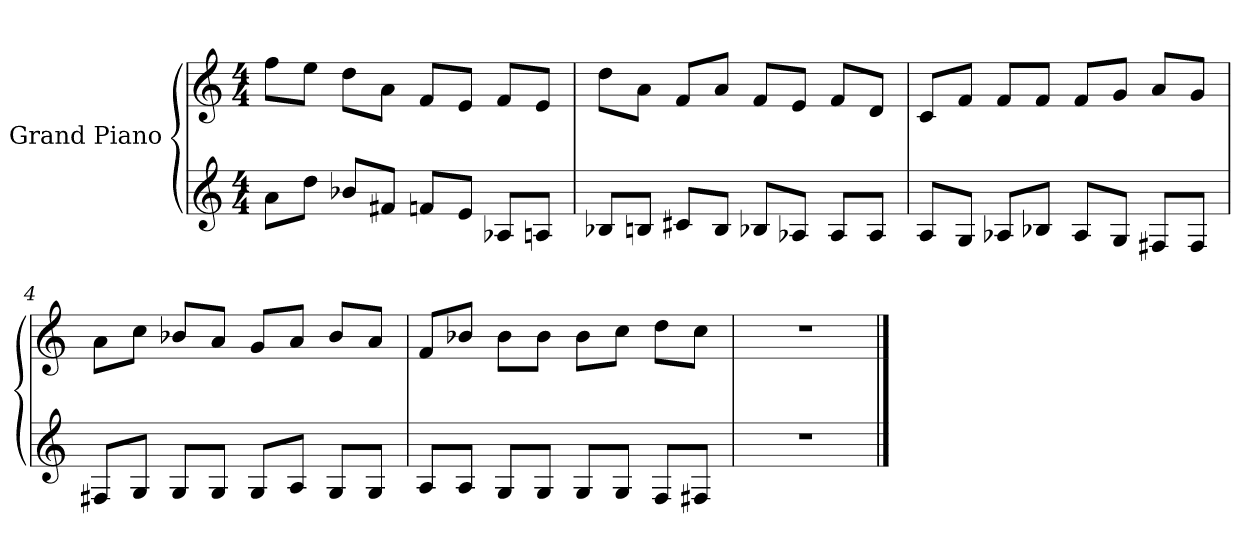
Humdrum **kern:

**kern	**kern
*part2	*part1
*staff2	*staff1
*I"Grand Piano	*I"Grand Piano
*clefG2	*clefG2
*k[]	*k[]
*C:	*C:
*M4/4	*M4/4
*MM60	*MM60
=1	=1
8aL	8ffL
8ddJ	8eeJ
8b-XL	8ddL
8f#XJ	8aJ
8fnL	8fL
8eJ	8eJ
8A-XL	8fL
8AnJ	8eJ
=2	=2
8B-XL	8ddL
8BnJ	8aJ
8c#XL	8fL
8BJ	8aJ
8B-XL	8fL
8A-XJ	8eJ
8A-L	8fL
8A-J	8dJ
=3	=3
8AL	8cL
8GJ	8fJ
8A-XL	8fL
8B-XJ	8fJ
8A-L	8fL
8GJ	8gJ
8F#XL	8aL
8F#J	8gJ
=4	=4
8F#XL	8aL
8GJ	8ccJ
8GL	8b-XL
8GJ	8aJ
8GL	8gL
8AJ	8aJ
8GL	8b-L
8GJ	8aJ
=5	=5
8AL	8fL
8AJ	8b-XJ
8GL	8b-L
8GJ	8b-J
8GL	8b-L
8GJ	8ccJ
8FL	8ddL
8F#XJ	8ccJ
=6	=6
1r	1r
==	==
*-	*-
